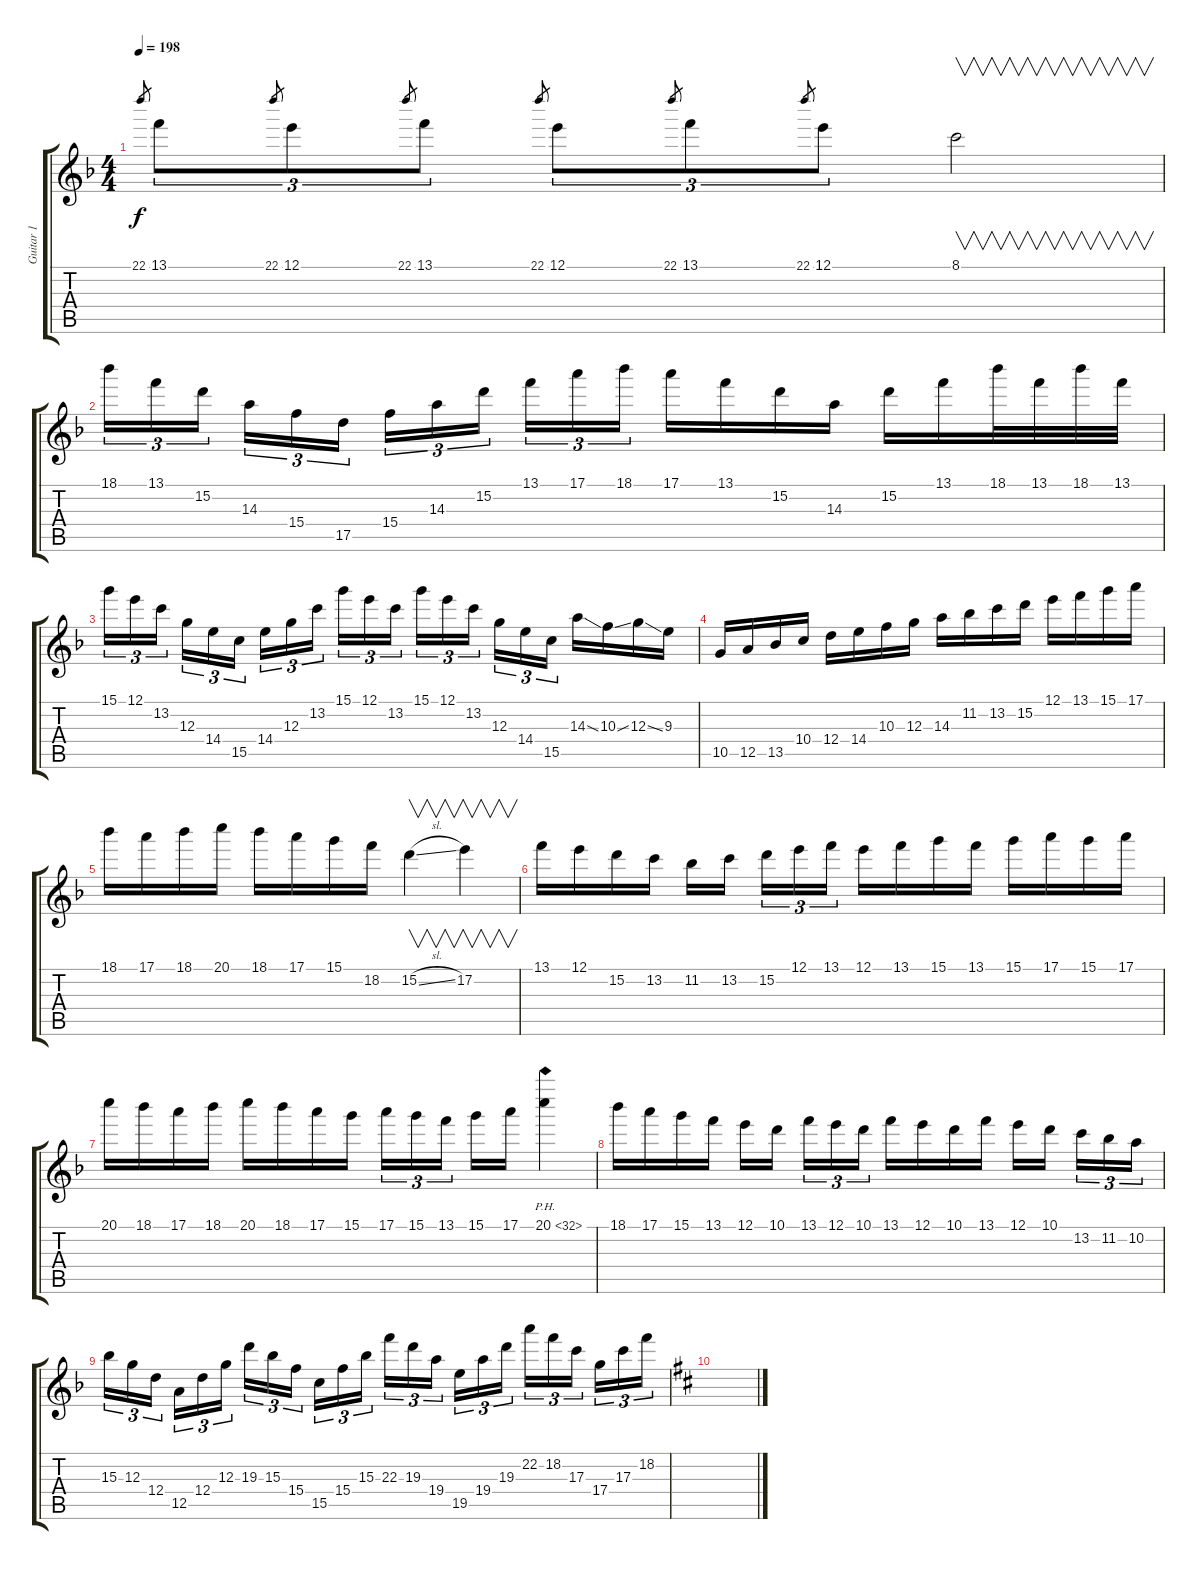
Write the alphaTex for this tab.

\track ("Guitar 1" "Guitar 1") {instrument distortionguitar}
\staff {score tabs}
\tuning (E4 B3 G3 D3 A2 E2) {hide}
\ts (4 4)
\tempo 198
\clef g2
\ks dminor
22.1.8{gr dy f} 13.1.8{tu (3 2)} 22.1.8{gr} 12.1.8{tu (3 2)} 22.1.8{gr} 13.1.8{tu (3 2)} 22.1.8{gr} 12.1.8{tu (3 2)} 22.1.8{gr} 13.1.8{tu (3 2)} 22.1.8{gr} 12.1.8{tu (3 2)} 8.1.2{v} |
18.1.16{tu (3 2)} 13.1.16{tu (3 2)} 15.2.16{tu (3 2) beam splitsecondary} 14.3.16{tu (3 2)} 15.4.16{tu (3 2)} 17.5.16{tu (3 2)} 15.4.16{tu (3 2)} 14.3.16{tu (3 2)} 15.2.16{tu (3 2) beam splitsecondary} 13.1.16{tu (3 2)} 17.1.16{tu (3 2)} 18.1.16{tu (3 2)} 17.1.16 13.1.16 15.2.16 14.3.16 15.2.16 13.1.16 18.1.32 13.1.32 18.1.32 13.1.32 |
15.1.16{tu (3 2)} 12.1.16{tu (3 2)} 13.2.16{tu (3 2) beam splitsecondary} 12.3.16{tu (3 2)} 14.4.16{tu (3 2)} 15.5.16{tu (3 2)} 14.4.16{tu (3 2)} 12.3.16{tu (3 2)} 13.2.16{tu (3 2) beam splitsecondary} 15.1.16{tu (3 2)} 12.1.16{tu (3 2)} 13.2.16{tu (3 2)} 15.1.16{tu (3 2)} 12.1.16{tu (3 2)} 13.2.16{tu (3 2) beam splitsecondary} 12.3.16{tu (3 2)} 14.4.16{tu (3 2)} 15.5.16{tu (3 2)} 14.3{ss}.16 10.3{ss}.16 12.3{ss}.16 9.3.16 |
10.5.16 12.5.16 13.5.16 10.4.16 12.4.16 14.4.16 10.3.16 12.3.16 14.3.16 11.2.16 13.2.16 15.2.16 12.1.16 13.1.16 15.1.16 17.1.16 |
18.1.16 17.1.16 18.1.16 20.1.16 18.1.16 17.1.16 15.1.16 18.2.16 15.2{sl}.4{v} 17.2.4{v} |
13.1.16 12.1.16 15.2.16 13.2.16 11.2.16 13.2.16{beam splitsecondary} 15.2.16{tu (3 2)} 12.1.16{tu (3 2)} 13.1.16{tu (3 2)} 12.1.16 13.1.16 15.1.16 13.1.16 15.1.16 17.1.16 15.1.16 17.1.16 |
20.1.16 18.1.16 17.1.16 18.1.16 20.1.16 18.1.16 17.1.16 15.1.16 17.1.16{tu (3 2)} 15.1.16{tu (3 2)} 13.1.16{tu (3 2) beam splitsecondary} 15.1.16 17.1.16 20.1{ph 12}.4 |
18.1.16 17.1.16 15.1.16 13.1.16 12.1.16 10.1.16{beam splitsecondary} 13.1.16{tu (3 2)} 12.1.16{tu (3 2)} 10.1.16{tu (3 2)} 13.1.16 12.1.16 10.1.16 13.1.16 12.1.16 10.1.16{beam splitsecondary} 13.2.16{tu (3 2)} 11.2.16{tu (3 2)} 10.2.16{tu (3 2)} |
15.3.16{tu (3 2)} 12.3.16{tu (3 2)} 12.4.16{tu (3 2) beam splitsecondary} 12.5.16{tu (3 2)} 12.4.16{tu (3 2)} 12.3.16{tu (3 2)} 19.3.16{tu (3 2)} 15.3.16{tu (3 2)} 15.4.16{tu (3 2) beam splitsecondary} 15.5.16{tu (3 2)} 15.4.16{tu (3 2)} 15.3.16{tu (3 2)} 22.3.16{tu (3 2)} 19.3.16{tu (3 2)} 19.4.16{tu (3 2) beam splitsecondary} 19.5.16{tu (3 2)} 19.4.16{tu (3 2)} 19.3.16{tu (3 2)} 22.2.16{tu (3 2)} 18.2.16{tu (3 2)} 17.3.16{tu (3 2) beam splitsecondary} 17.4.16{tu (3 2)} 17.3.16{tu (3 2)} 18.2.16{tu (3 2)} |
\ks bminor
